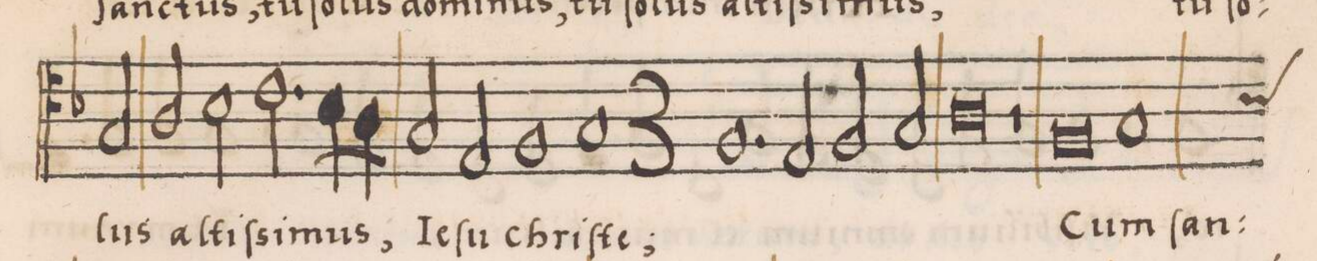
**kern	**text
*I"TENOR	*
*clefC4	*
*k[b-]	*
*met(C|)	*
*M3/2	*
2G/	-lus
2A/	al-
2B-\	-tiſ-
=101-	=101-
2.c\	-si-
8B-\L	-mus,
8A\J	.
2G/	Ie-
2E/	-ſu-
=102-	=102-
1F/	-Chri-
1G/	-ſte;
=103-	=103-
*M3/1	*
1.F/	.
2E/	.
2F/	.
2G/	.
=104-	=104-
0A\	.
1r	.
=105-	=105-
0F/	Cum
*custos:B-	*
1G/	ſan-
=106-	=106-
*-	*-
